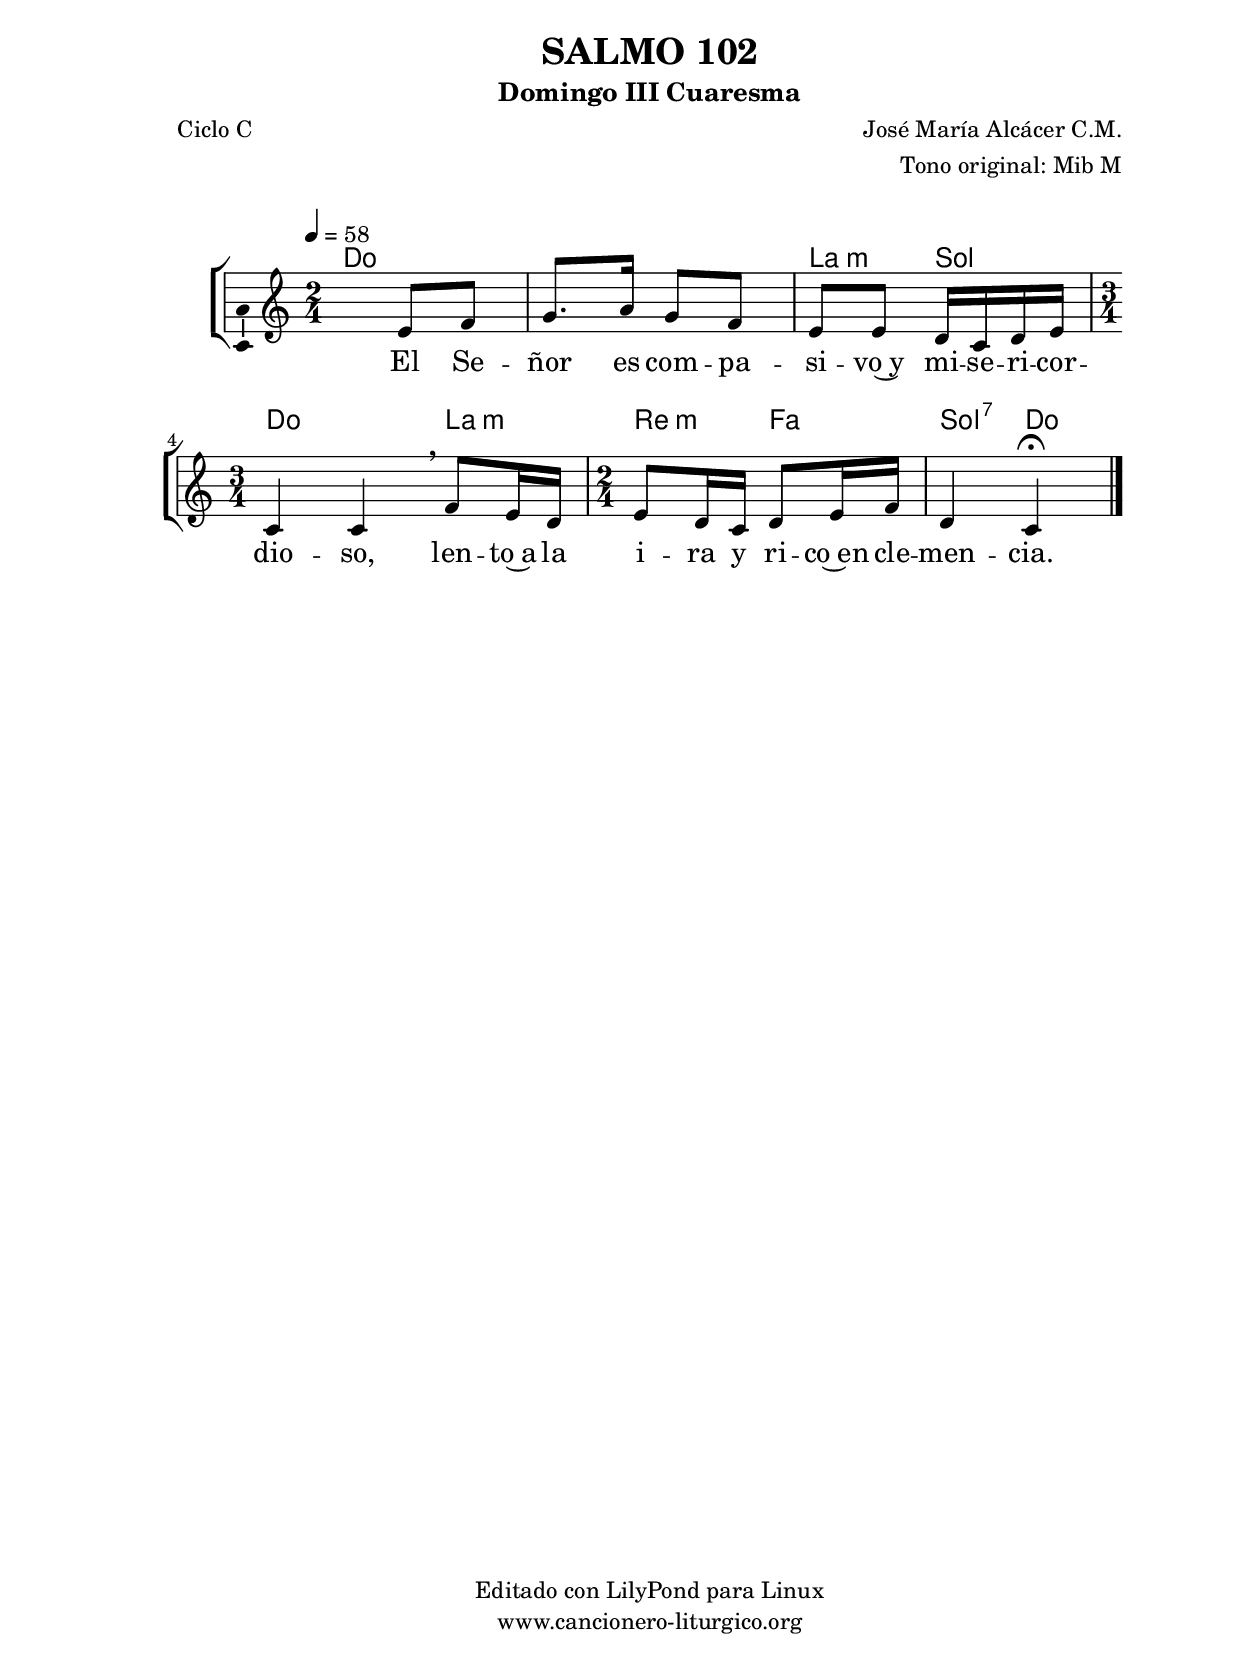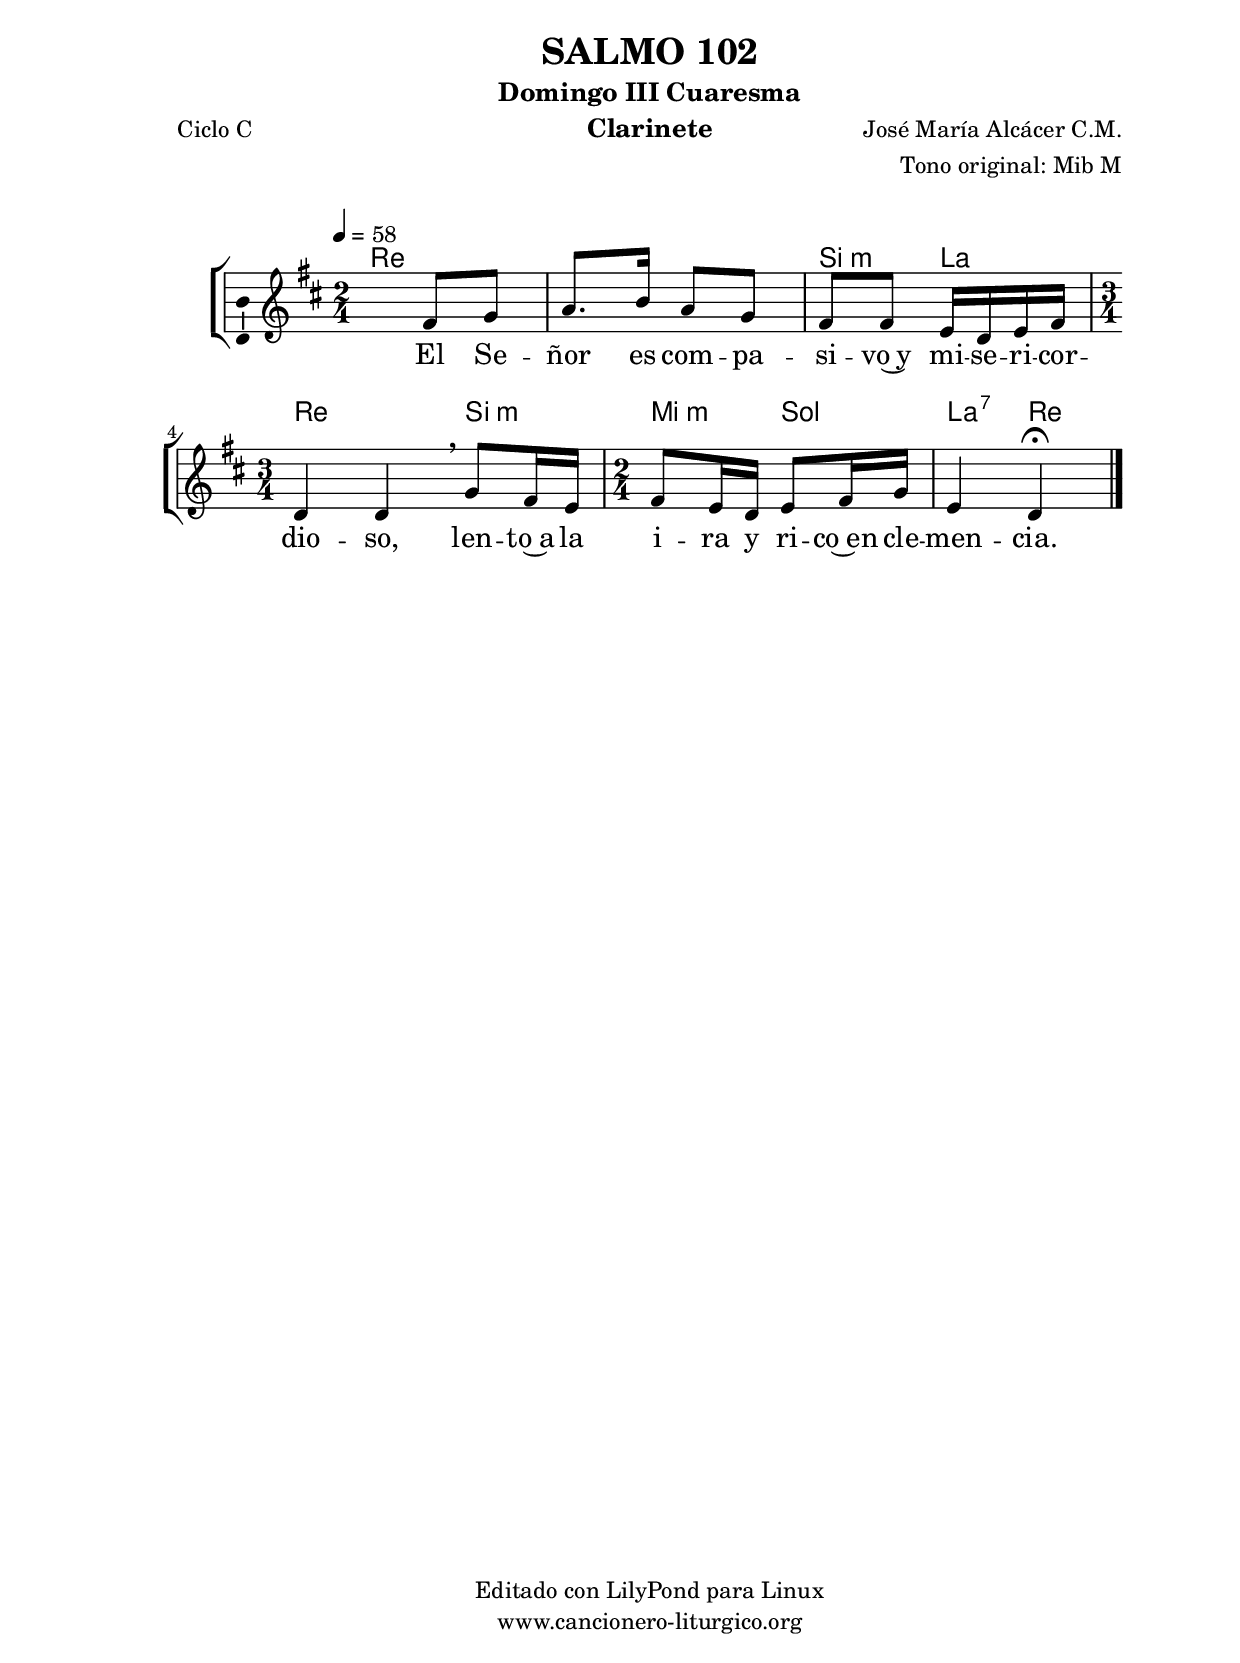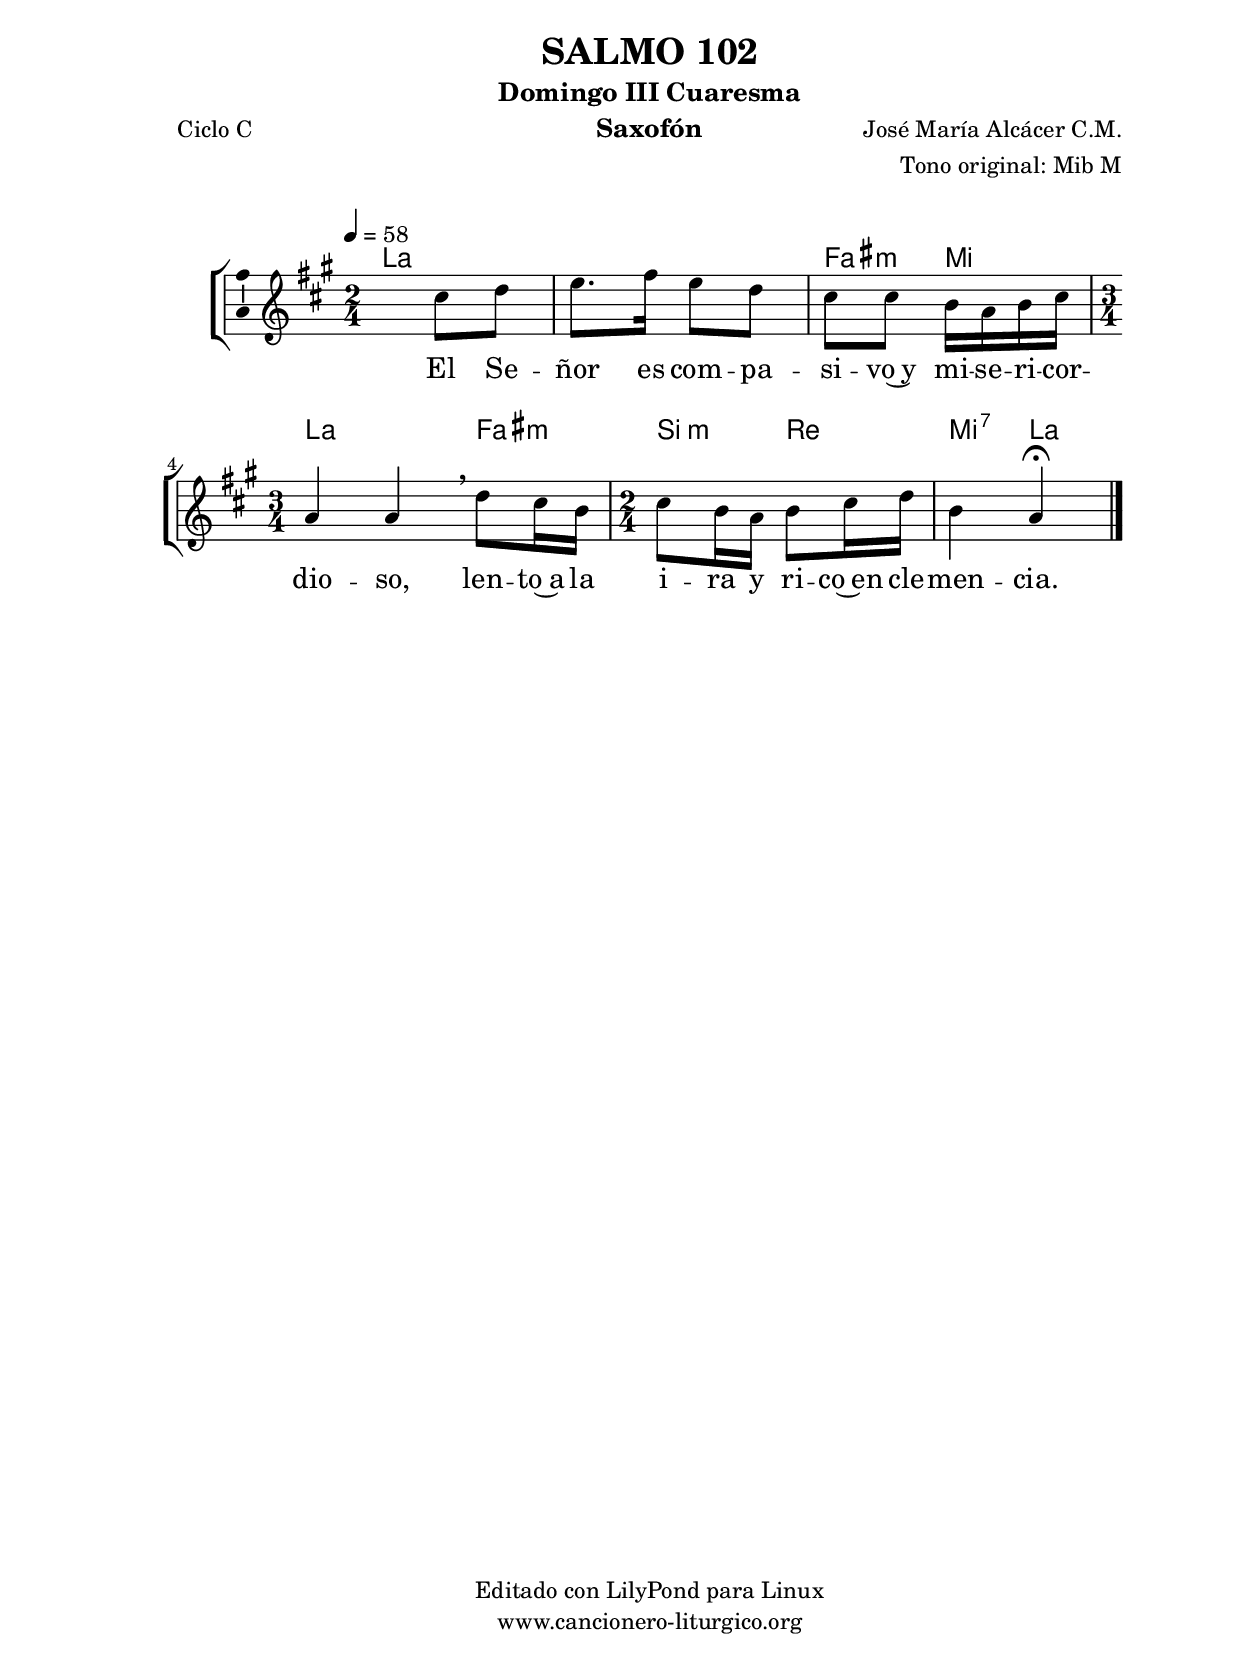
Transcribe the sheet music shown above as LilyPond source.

%
%para convertir .midi en .wav:
%timidity filename.midi -Ow -o finename.wav
%
%
%Para convertir de .wav a .mp3:
%lame -h -m j filename.wav
%
%
%para escuchar el midi:
%timidity nombrefichero.midi
%


%versión de lilypond para la que se ha escrito esta partitura:
\version "2.16.0"

	%Tamaño papel
	#(set-default-paper-size "a4")
	%Tamaño partitura
	#(set-global-staff-size 20)
	%No responde al pulsar sobre una nota
	#(ly:set-option 'point-and-click #f)

%parámetros del encabezamiento:
\header {
	title = "SALMO 102"
	subtitle = "Domingo III Cuaresma"
	composer = "José María Alcácer C.M."
	poet = "Ciclo C"
	meter = ""
	arranger = "Tono original: Mib M"
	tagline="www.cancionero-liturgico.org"
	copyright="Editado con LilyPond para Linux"
	tiempo = "Cuaresma"
	usos = "Salmo"
	letra = "El Señor es compasivo y misericordioso, lento a la ira y rico en clemencia."
	}

%parámetros asociados al papel:
\paper  {
	oddHeaderMarkup = \markup {\fill-line { \on-the-fly #not-first-page \fromproperty #'header:title \on-the-fly #not-first-page \fromproperty #'header:composer }}
	evenHeaderMarkup = \markup {\fill-line { \fromproperty #'header:composer \fromproperty #'header:title }}
	#(set-paper-size "a4")
	print-page-number = ##f
	first-page-number = 1
	print-first-page-number = ##f
%	head-separation = 3.0 \cm
	top-margin = 2.0 \cm
	bottom-margin = 0.5\cm
%%%	bottom-margin = -1.0\cm
	left-margin = 3.0 \cm
	line-width = 16.0 \cm 
	indent = 8\mm
	interscoreline = 2.\mm
	between-system-space = 15\mm
%	para que las partituras no llenen la hoja:
	ragged-bottom = ##t
%	idem para la última hoja:
	ragged-last-bottom = ##f
%	para que las partituras llenen el ancho del papel:
	ragged-last = ##f
	after-title-space = 2.5 \cm
%page-count=1
%system-count=8

	%Flexible Vertical Spacing
%	markup-markup-spacing =
%	#'((basic-distance . 15) (minimum-distance . 15) (padding . 3))
	markup-system-spacing =
	#'((basic-distance . 15) (minimum-distance . 15) (padding . 3))
	system-system-spacing =
	#'((basic-distance . 15) (minimum-distance . 15) (padding . 3))
	score-system-spacing =
	#'((basic-distance . 15) (minimum-distance . 15) (padding . 5))
%	top-system-spacing = % header
%	#'((basic-distance . 8) (minimum-distance . 0) (padding . 3))
%	top-markup-spacing =
%	#'((basic-distance . 20) (minimum-distance . 20) (padding . 3))
	last-bottom-spacing = % footer
	#'((basic-distance . 5) (minimum-distance . 5) (padding . 3))
%	score-markup-spacing =
%	#'((basic-distance . 16) (minimum-distance . 13) (padding . 3))

	}


%parámetros que afectan a toda la partitura:
global =  {
	%clave de sol (G):
	\clef G
	%armadura:
	\transpose ees c
	\key ees \major
	\tempo 4=58
	\set Score.tempoHideNote = ##f
	}


acordes = {
	\italianChords
	\chordmode {
	\transpose ees c {

	ees2
	ees
	c4:m bes
	ees2 c4:m
	f4:m aes
	bes:7 ees

	}
	}
}

melodia = 
\transpose ees c {
	\relative c''{
	\time 2/4
%	\partial 4*1

s4 g8 aes
bes8. c16 bes8 aes
g8 g f16 ees f g
\time 3/4
ees4 ees \breathe aes8 g16 f
\time 2/4
g8 f16 ees f8 g16 aes
f4 ees \fermata

	\bar "|."
	}
	}


texto = \lyricmode {
El Se -- ñor es com -- pa -- si -- vo~y mi -- se -- ri -- cor -- dio -- so,
len -- to~a la i -- ra y ri -- co~en cle -- men -- cia.
	}


acordesStaff = \context ChordNames = acordesStaff <<
	\set chordChanges = ##t
	\acordes
	>>


vozStaff = \context Voice = vozStaff
\with {\consists "Ambitus_engraver"}
<<
%	\set Staff.instrumentName = ""
%	\set Staff.shortInstrumentName = ""
%	\set Staff.midiInstrument = #"clarinet"
%	\set Staff.midiInstrument = #"cello"
%	\set Staff.midiInstrument = #"flute"
	\set Staff.midiInstrument = #"electric guitar (jazz)"
%	\set Staff.midiInstrument = #"english horn"
%	\set Staff.midiInstrument = #"violin"
%	\set Staff.midiInstrument = #"glockenspiel"
	\set Staff.midiMinimumVolume = #0.7
	\set Staff.midiMaximumVolume = #0.9
	\global
	\melodia
	>>


textoStaff = \context Lyrics = textoStaff <<
	\lyricsto vozStaff \texto
	>>

\book {
	\score {
		\context ChoirStaff {
			\override StaffGroup.SystemStartBracket #'collapse-height = #1
			\override Score.SystemStartBar #'collapse-height = #1
			<<
			\acordesStaff
			\vozStaff
			\textoStaff
			>>
			}
		\layout {
	    		\context {
				\Lyrics
				\override LyricText #'font-size = #2
				}
	   		 \context {
				\Score
				%fontSize = #3
				\override StaffSymbol #'staff-space = #(magstep +3)
				%\override Beam #'thickness = #0.55
				%\override SpacingSpanner #'spacing-increment = #1.0
				%\override Slur #'height-limit = #1.5
				}
			}
		}
	\score {
		\unfoldRepeats
		\context ChoirStaff {
			<<
			\acordesStaff
			\vozStaff
			>>
			}
		\midi {
	  		\context {
	  			\Score
				tempoWholesPerMinute = #(ly:make-moment 70 4)
				}
			}
		}
	}

%Partitura para clarinete
#(define output-suffix "C")
\book {
	\header{
		instrument = "Clarinete"
		}
	\score {
		\context ChoirStaff {
			\override StaffGroup.SystemStartBracket #'collapse-height = #1
			\override Score.SystemStartBar #'collapse-height = #1
\transpose c d
			<<
			\acordesStaff
			\vozStaff
			\textoStaff
			>>
			}
		\layout {
	    		\context {
				\Lyrics
				\override LyricText #'font-size = #2
				}
	   		 \context {
				\Score
				%fontSize = #3
				\override StaffSymbol #'staff-space = #(magstep +3)
				%\override Beam #'thickness = #0.55
				%\override SpacingSpanner #'spacing-increment = #1.0
				%\override Slur #'height-limit = #1.5
				}
			}
		}
	}

%Partitura para saxofón
#(define output-suffix "S")
\book {
	\header{
		instrument = "Saxofón"
		}
	\score {
		\context ChoirStaff {
			\override StaffGroup.SystemStartBracket #'collapse-height = #1
			\override Score.SystemStartBar #'collapse-height = #1
\transpose c a
			<<
			\acordesStaff
			\vozStaff
			\textoStaff
			>>
			}
		\layout {
	    		\context {
				\Lyrics
				\override LyricText #'font-size = #2
				}
	   		 \context {
				\Score
				%fontSize = #3
				\override StaffSymbol #'staff-space = #(magstep +3)
				%\override Beam #'thickness = #0.55
				%\override SpacingSpanner #'spacing-increment = #1.0
				%\override Slur #'height-limit = #1.5
				}
			}
		}
	}

